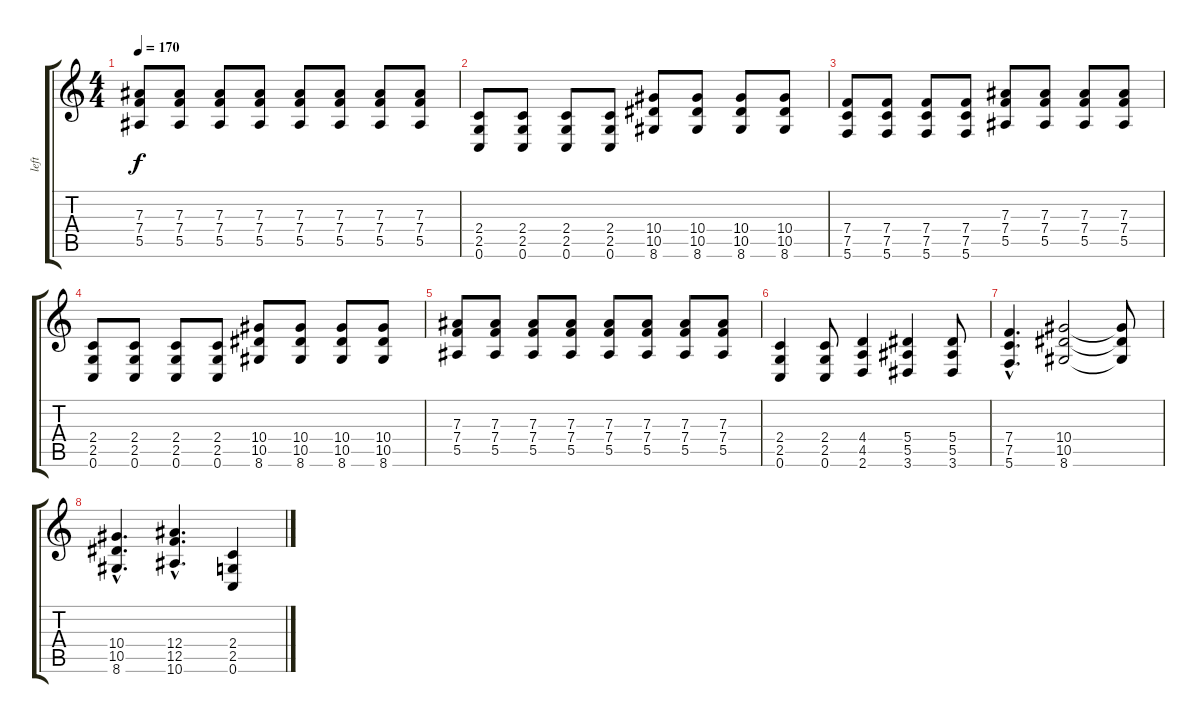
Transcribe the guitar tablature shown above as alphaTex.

\track ("left" "left") {instrument distortionguitar}
\staff {score tabs}
\tuning (C4 G3 Eb3 Bb2 F2 C2) {hide}
\ts (4 4)
\tempo 170
\clef g2
\ks c
(7.3 7.4 5.5).8{dy f} (7.3 7.4 5.5).8 (7.3 7.4 5.5).8 (7.3 7.4 5.5).8 (7.3 7.4 5.5).8 (7.3 7.4 5.5).8 (7.3 7.4 5.5).8 (7.3 7.4 5.5).8 |
(2.4 2.5 0.6).8 (2.4 2.5 0.6).8 (2.4 2.5 0.6).8 (2.4 2.5 0.6).8 (10.4 10.5 8.6).8 (10.4 10.5 8.6).8 (10.4 10.5 8.6).8 (10.4 10.5 8.6).8 |
(7.4 7.5 5.6).8 (7.4 7.5 5.6).8 (7.4 7.5 5.6).8 (7.4 7.5 5.6).8 (7.3 7.4 5.5).8 (7.3 7.4 5.5).8 (7.3 7.4 5.5).8 (7.3 7.4 5.5).8 |
(2.4 2.5 0.6).8 (2.4 2.5 0.6).8 (2.4 2.5 0.6).8 (2.4 2.5 0.6).8 (10.4 10.5 8.6).8 (10.4 10.5 8.6).8 (10.4 10.5 8.6).8 (10.4 10.5 8.6).8 |
(7.3 7.4 5.5).8 (7.3 7.4 5.5).8 (7.3 7.4 5.5).8 (7.3 7.4 5.5).8 (7.3 7.4 5.5).8 (7.3 7.4 5.5).8 (7.3 7.4 5.5).8 (7.3 7.4 5.5).8 |
(2.4 2.5 0.6).4 (2.4 2.5 0.6).8 (4.4 4.5 2.6).4 (5.4 5.5 3.6).4 (5.4 5.5 3.6).8 |
(7.4{hac} 7.5{hac} 5.6{hac}).4{d} (10.4 10.5 8.6).2 (10.4{t} 10.5{t} 8.6{t}).8 |
(10.4{hac} 10.5{hac} 8.6{hac}).4{d} (12.4{hac} 12.5{hac} 10.6{hac}).4{d} (2.4 2.5 0.6).4
